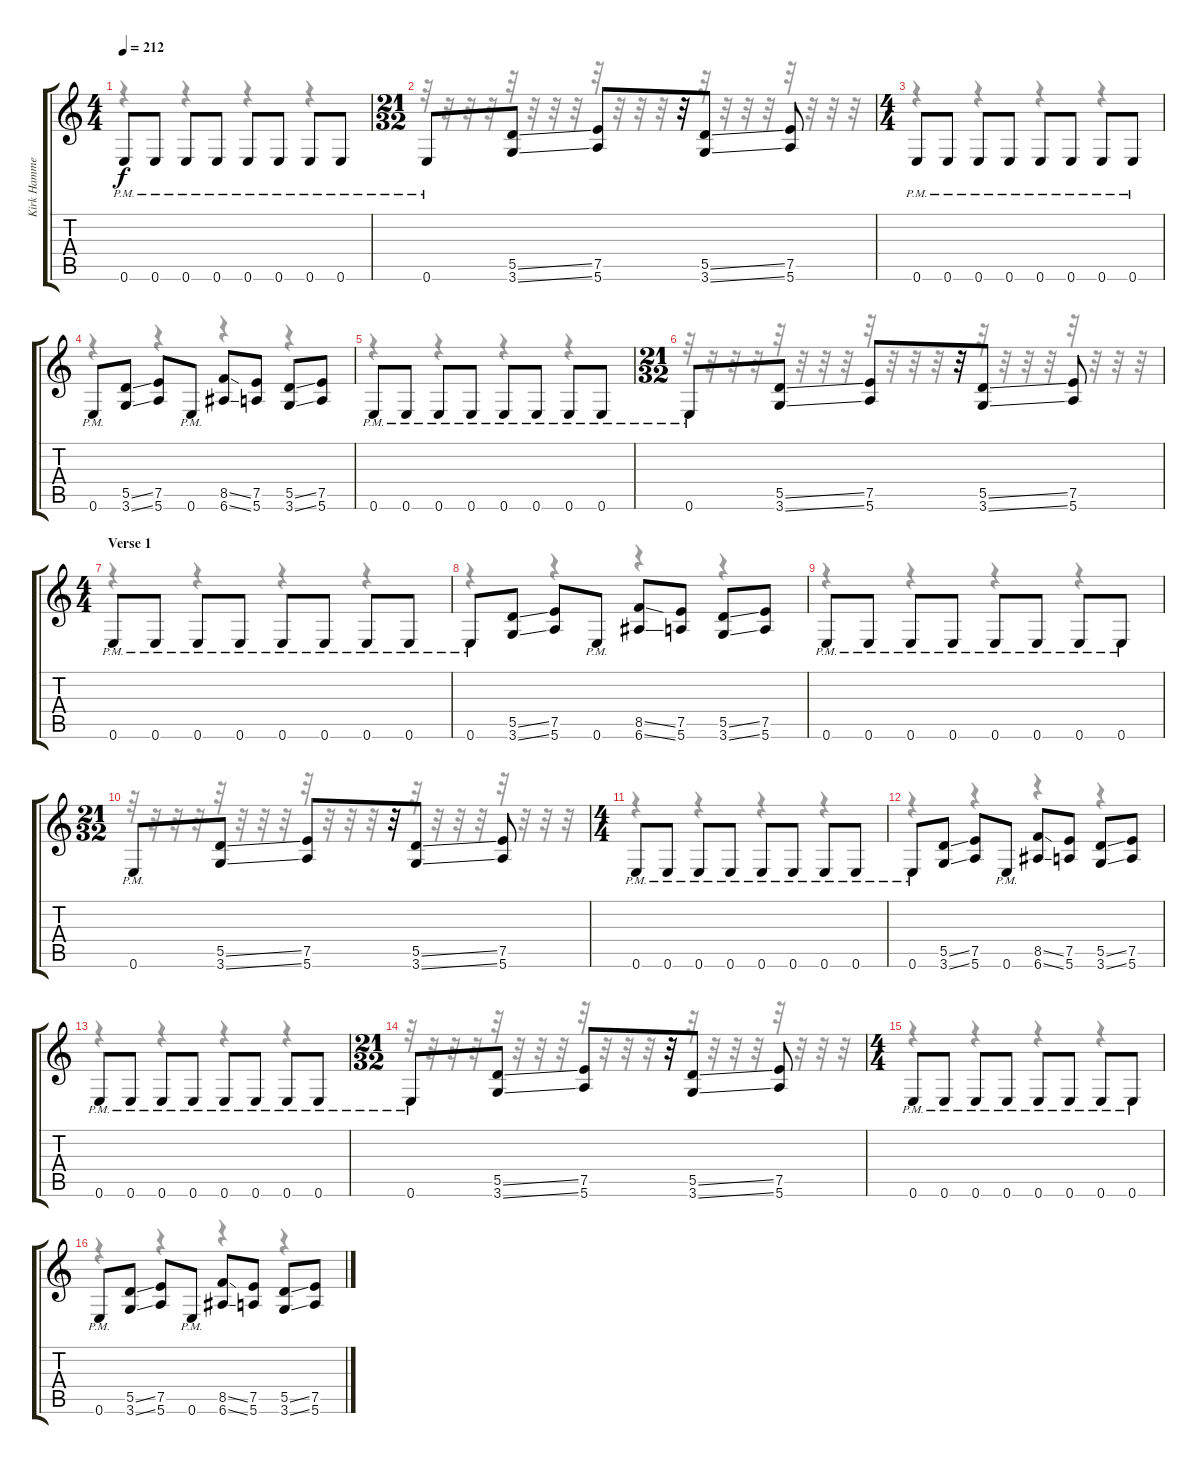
\track ("Kirk Hammett" "Kirk Hamme") {instrument distortionguitar}
\staff {score tabs}
\tuning (E4 B3 G3 D3 A2 E2) {hide}
\voice
\ts (4 4)
\tempo 212
\clef g2
\ks c
0.6{pm}.8{dy f} 0.6{pm}.8 0.6{pm}.8 0.6{pm}.8 0.6{pm}.8 0.6{pm}.8 0.6{pm}.8 0.6{pm}.8 |
\ts (21 32)
0.6{pm}.8 (5.5{ss} 3.6{ss}).8 (7.5 5.6).8 r.32 (5.5{ss} 3.6{ss}).8 (7.5 5.6).8 |
\ts (4 4)
0.6{pm}.8 0.6{pm}.8 0.6{pm}.8 0.6{pm}.8 0.6{pm}.8 0.6{pm}.8 0.6{pm}.8 0.6{pm}.8 |
0.6{pm}.8 (5.5{ss} 3.6{ss}).8 (7.5 5.6).8 0.6{pm}.8 (8.5{ss} 6.6{ss}).8 (7.5 5.6).8 (5.5{ss} 3.6{ss}).8 (7.5 5.6).8 |
0.6{pm}.8 0.6{pm}.8 0.6{pm}.8 0.6{pm}.8 0.6{pm}.8 0.6{pm}.8 0.6{pm}.8 0.6{pm}.8 |
\ts (21 32)
0.6{pm}.8 (5.5{ss} 3.6{ss}).8 (7.5 5.6).8 r.32 (5.5{ss} 3.6{ss}).8 (7.5 5.6).8 |
\ts (4 4)
\section ("" "Verse 1")
0.6{pm}.8 0.6{pm}.8 0.6{pm}.8 0.6{pm}.8 0.6{pm}.8 0.6{pm}.8 0.6{pm}.8 0.6{pm}.8 |
0.6{pm}.8 (5.5{ss} 3.6{ss}).8 (7.5 5.6).8 0.6{pm}.8 (8.5{ss} 6.6{ss}).8 (7.5 5.6).8 (5.5{ss} 3.6{ss}).8 (7.5 5.6).8 |
0.6{pm}.8 0.6{pm}.8 0.6{pm}.8 0.6{pm}.8 0.6{pm}.8 0.6{pm}.8 0.6{pm}.8 0.6{pm}.8 |
\ts (21 32)
0.6{pm}.8 (5.5{ss} 3.6{ss}).8 (7.5 5.6).8 r.32 (5.5{ss} 3.6{ss}).8 (7.5 5.6).8 |
\ts (4 4)
0.6{pm}.8 0.6{pm}.8 0.6{pm}.8 0.6{pm}.8 0.6{pm}.8 0.6{pm}.8 0.6{pm}.8 0.6{pm}.8 |
0.6{pm}.8 (5.5{ss} 3.6{ss}).8 (7.5 5.6).8 0.6{pm}.8 (8.5{ss} 6.6{ss}).8 (7.5 5.6).8 (5.5{ss} 3.6{ss}).8 (7.5 5.6).8 |
0.6{pm}.8 0.6{pm}.8 0.6{pm}.8 0.6{pm}.8 0.6{pm}.8 0.6{pm}.8 0.6{pm}.8 0.6{pm}.8 |
\ts (21 32)
0.6{pm}.8 (5.5{ss} 3.6{ss}).8 (7.5 5.6).8 r.32 (5.5{ss} 3.6{ss}).8 (7.5 5.6).8 |
\ts (4 4)
0.6{pm}.8 0.6{pm}.8 0.6{pm}.8 0.6{pm}.8 0.6{pm}.8 0.6{pm}.8 0.6{pm}.8 0.6{pm}.8 |
0.6{pm}.8 (5.5{ss} 3.6{ss}).8 (7.5 5.6).8 0.6{pm}.8 (8.5{ss} 6.6{ss}).8 (7.5 5.6).8 (5.5{ss} 3.6{ss}).8 (7.5 5.6).8
\voice
\clef g2
\ottava regular
\simile none
\ks c
r.4{dy f} r.4 r.4 r.4 |
r.32 r.32 r.32 r.32 r.32 r.32 r.32 r.32 r.32 r.32 r.32 r.32 r.32 r.32 r.32 r.32 r.32 r.32 r.32 r.32 r.32 |
r.4 r.4 r.4 r.4 |
r.4 r.4 r.4 r.4 |
r.4 r.4 r.4 r.4 |
r.32 r.32 r.32 r.32 r.32 r.32 r.32 r.32 r.32 r.32 r.32 r.32 r.32 r.32 r.32 r.32 r.32 r.32 r.32 r.32 r.32 |
r.4 r.4 r.4 r.4 |
r.4 r.4 r.4 r.4 |
r.4 r.4 r.4 r.4 |
r.32 r.32 r.32 r.32 r.32 r.32 r.32 r.32 r.32 r.32 r.32 r.32 r.32 r.32 r.32 r.32 r.32 r.32 r.32 r.32 r.32 |
r.4 r.4 r.4 r.4 |
r.4 r.4 r.4 r.4 |
r.4 r.4 r.4 r.4 |
r.32 r.32 r.32 r.32 r.32 r.32 r.32 r.32 r.32 r.32 r.32 r.32 r.32 r.32 r.32 r.32 r.32 r.32 r.32 r.32 r.32 |
r.4 r.4 r.4 r.4 |
r.4 r.4 r.4 r.4
